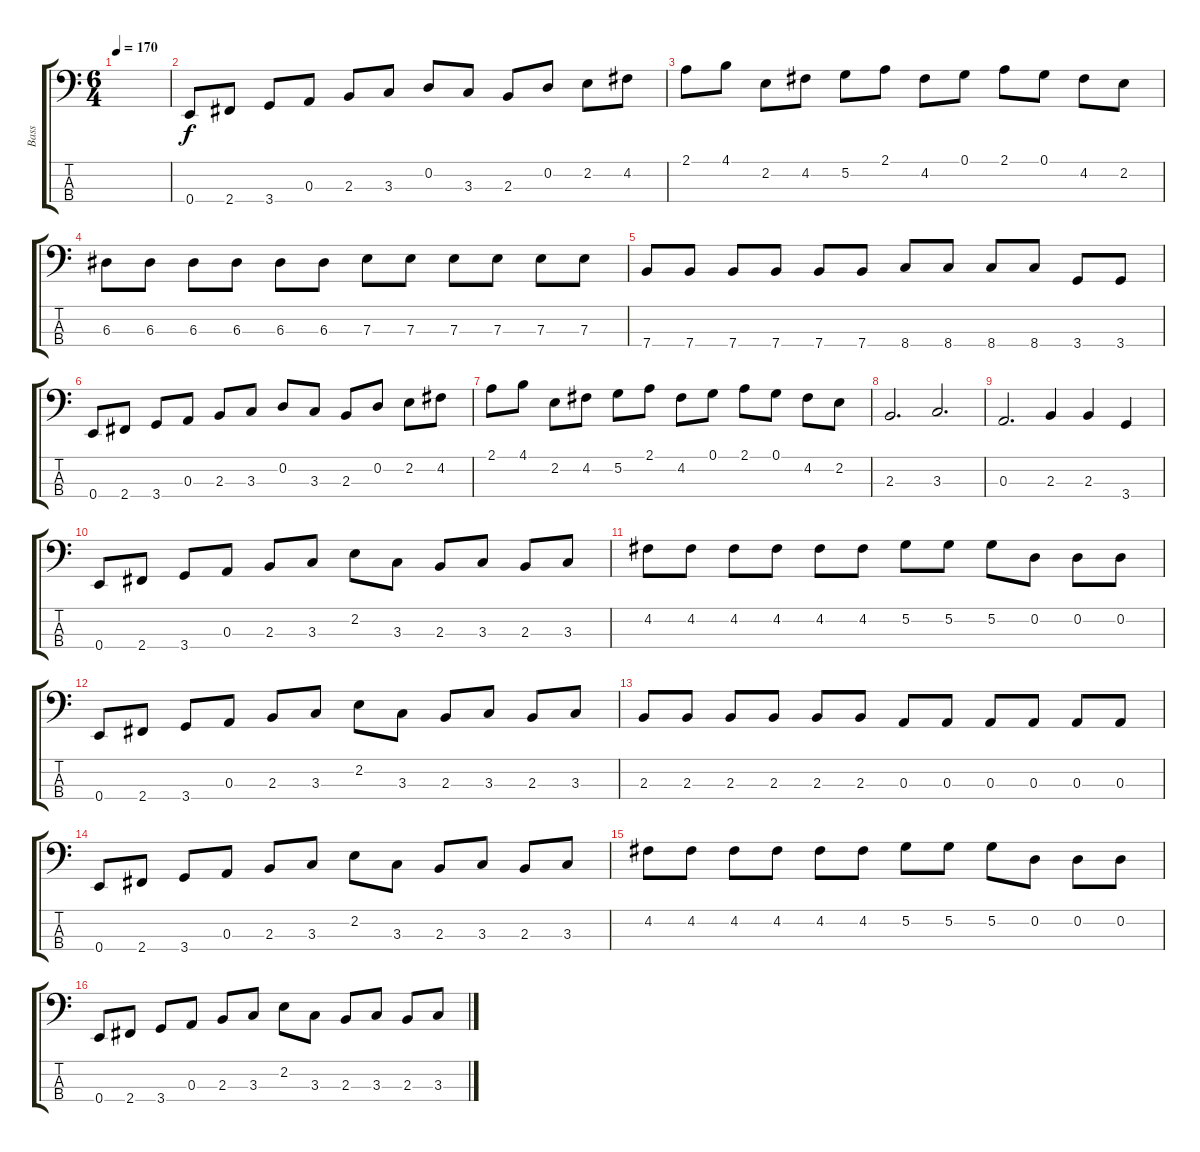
\track ("Bass" "Bass") {instrument electricbassfinger}
\staff {score tabs}
\tuning (G2 D2 A1 E1) {hide}
\ts (6 4)
\tempo 170
\clef f4
\ks c
|
0.4.8{volume 13} 2.4.8 3.4.8 0.3.8 2.3.8 3.3.8 0.2.8 3.3.8 2.3.8 0.2.8 2.2.8 4.2.8 |
2.1.8 4.1.8 2.2.8 4.2.8 5.2.8 2.1.8 4.2.8 0.1.8 2.1.8 0.1.8 4.2.8 2.2.8 |
6.3.8 6.3.8 6.3.8 6.3.8 6.3.8 6.3.8 7.3.8 7.3.8 7.3.8 7.3.8 7.3.8 7.3.8 |
7.4.8 7.4.8 7.4.8 7.4.8 7.4.8 7.4.8 8.4.8 8.4.8 8.4.8 8.4.8 3.4.8 3.4.8 |
0.4.8{volume 13} 2.4.8 3.4.8 0.3.8 2.3.8 3.3.8 0.2.8 3.3.8 2.3.8 0.2.8 2.2.8 4.2.8 |
2.1.8 4.1.8 2.2.8 4.2.8 5.2.8 2.1.8 4.2.8 0.1.8 2.1.8 0.1.8 4.2.8 2.2.8 |
2.3.2{d} 3.3.2{d} |
0.3.2{d} 2.3.4 2.3.4 3.4.4 |
0.4.8 2.4.8 3.4.8 0.3.8 2.3.8 3.3.8 2.2.8 3.3.8 2.3.8 3.3.8 2.3.8 3.3.8 |
4.2.8 4.2.8 4.2.8 4.2.8 4.2.8 4.2.8 5.2.8 5.2.8 5.2.8 0.2.8 0.2.8 0.2.8 |
0.4.8 2.4.8 3.4.8 0.3.8 2.3.8 3.3.8 2.2.8 3.3.8 2.3.8 3.3.8 2.3.8 3.3.8 |
2.3.8 2.3.8 2.3.8 2.3.8 2.3.8 2.3.8 0.3.8 0.3.8 0.3.8 0.3.8 0.3.8 0.3.8 |
0.4.8 2.4.8 3.4.8 0.3.8 2.3.8 3.3.8 2.2.8 3.3.8 2.3.8 3.3.8 2.3.8 3.3.8 |
4.2.8 4.2.8 4.2.8 4.2.8 4.2.8 4.2.8 5.2.8 5.2.8 5.2.8 0.2.8 0.2.8 0.2.8 |
0.4.8 2.4.8 3.4.8 0.3.8 2.3.8 3.3.8 2.2.8 3.3.8 2.3.8 3.3.8 2.3.8 3.3.8
